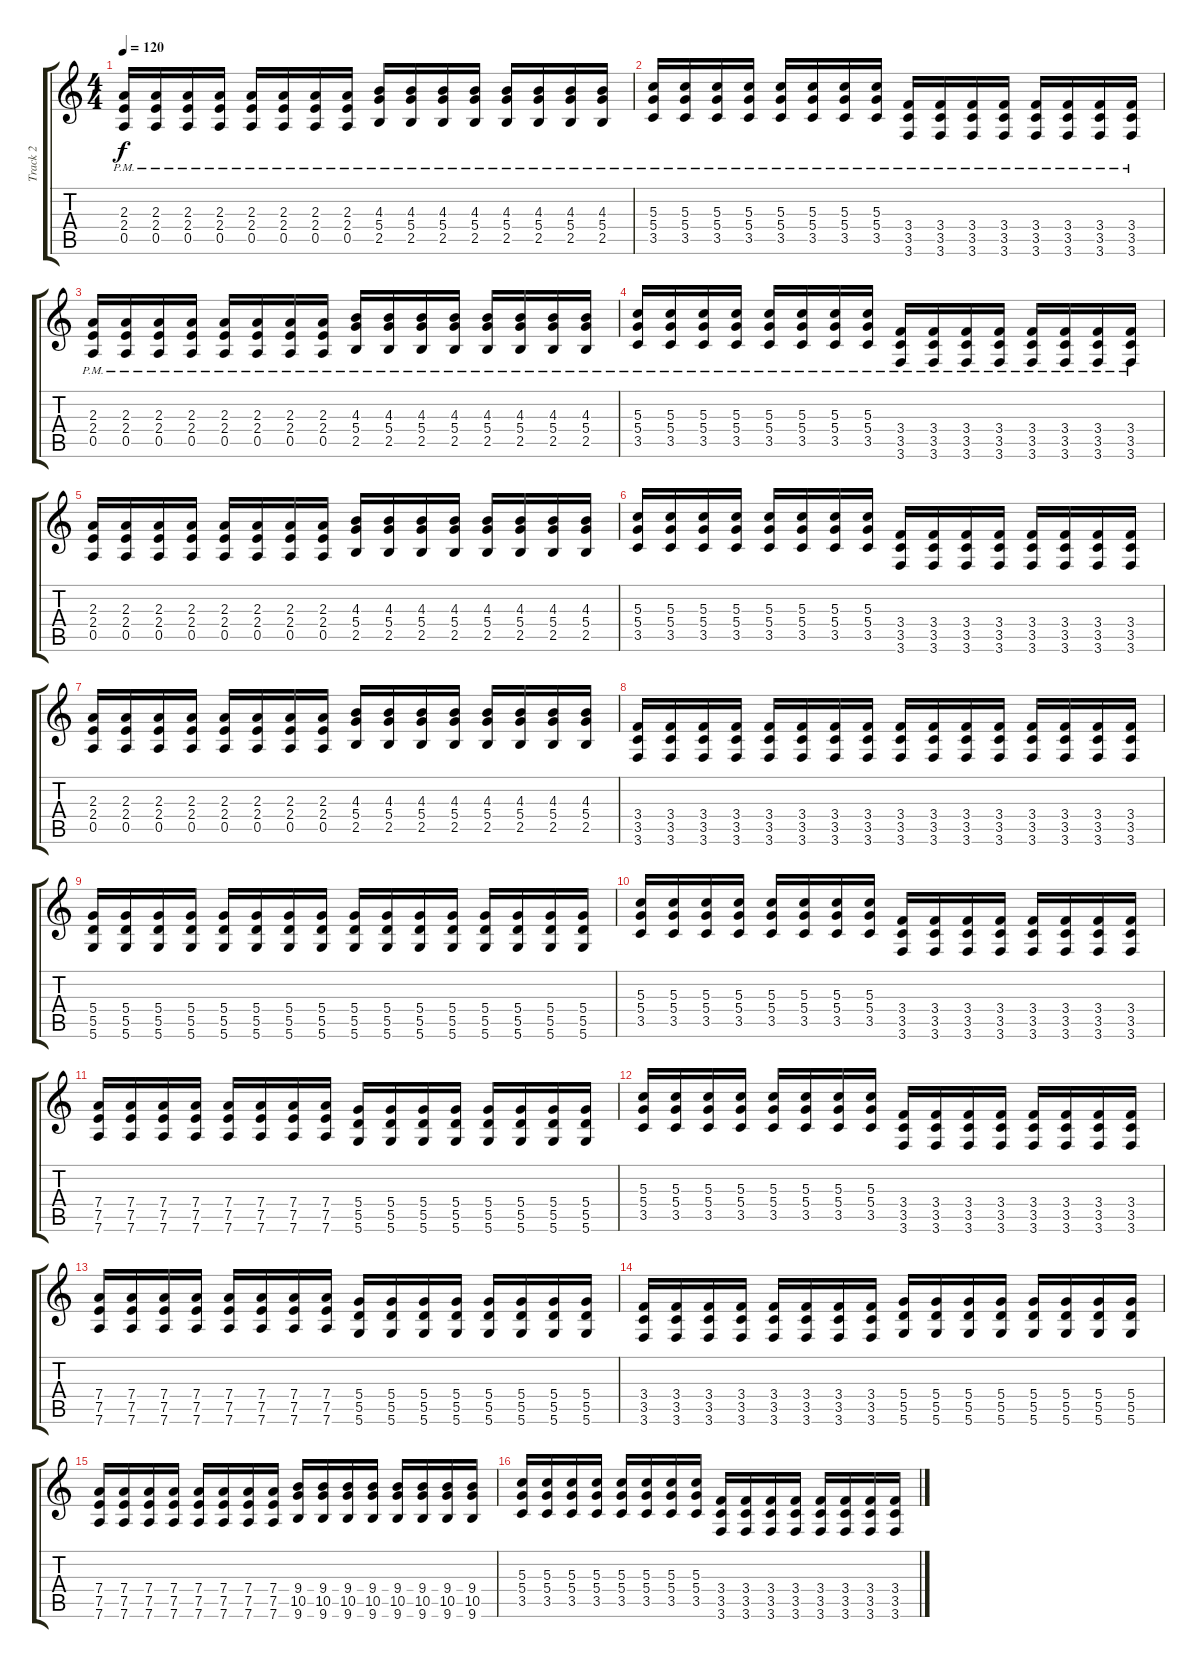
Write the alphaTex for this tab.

\track ("Track 2" "Track 2") {instrument distortionguitar}
\staff {score tabs}
\tuning (E4 B3 G3 D3 A2 D2) {hide}
\ts (4 4)
\tempo 120
\clef g2
\ks c
(2.3{pm} 2.4{pm} 0.5{pm}).16{dy f} (2.3{pm} 2.4{pm} 0.5{pm}).16 (2.3{pm} 2.4{pm} 0.5{pm}).16 (2.3{pm} 2.4{pm} 0.5{pm}).16 (2.3{pm} 2.4{pm} 0.5{pm}).16 (2.3{pm} 2.4{pm} 0.5{pm}).16 (2.3{pm} 2.4{pm} 0.5{pm}).16 (2.3{pm} 2.4{pm} 0.5{pm}).16 (4.3{pm} 5.4{pm} 2.5{pm}).16 (4.3{pm} 5.4{pm} 2.5{pm}).16 (4.3{pm} 5.4{pm} 2.5{pm}).16 (4.3{pm} 5.4{pm} 2.5{pm}).16 (4.3{pm} 5.4{pm} 2.5{pm}).16 (4.3{pm} 5.4{pm} 2.5{pm}).16 (4.3{pm} 5.4{pm} 2.5{pm}).16 (4.3{pm} 5.4{pm} 2.5{pm}).16 |
(5.3{pm} 5.4{pm} 3.5{pm}).16 (5.3{pm} 5.4{pm} 3.5{pm}).16 (5.3{pm} 5.4{pm} 3.5{pm}).16 (5.3{pm} 5.4{pm} 3.5{pm}).16 (5.3{pm} 5.4{pm} 3.5{pm}).16 (5.3{pm} 5.4{pm} 3.5{pm}).16 (5.3{pm} 5.4{pm} 3.5{pm}).16 (5.3{pm} 5.4{pm} 3.5{pm}).16 (3.4{pm} 3.5{pm} 3.6{pm}).16 (3.4{pm} 3.5{pm} 3.6{pm}).16 (3.4{pm} 3.5{pm} 3.6{pm}).16 (3.4{pm} 3.5{pm} 3.6{pm}).16 (3.4{pm} 3.5{pm} 3.6{pm}).16 (3.4{pm} 3.5{pm} 3.6{pm}).16 (3.4{pm} 3.5{pm} 3.6{pm}).16 (3.4{pm} 3.5{pm} 3.6{pm}).16 |
(2.3{pm} 2.4{pm} 0.5{pm}).16 (2.3{pm} 2.4{pm} 0.5{pm}).16 (2.3{pm} 2.4{pm} 0.5{pm}).16 (2.3{pm} 2.4{pm} 0.5{pm}).16 (2.3{pm} 2.4{pm} 0.5{pm}).16 (2.3{pm} 2.4{pm} 0.5{pm}).16 (2.3{pm} 2.4{pm} 0.5{pm}).16 (2.3{pm} 2.4{pm} 0.5{pm}).16 (4.3{pm} 5.4{pm} 2.5{pm}).16 (4.3{pm} 5.4{pm} 2.5{pm}).16 (4.3{pm} 5.4{pm} 2.5{pm}).16 (4.3{pm} 5.4{pm} 2.5{pm}).16 (4.3{pm} 5.4{pm} 2.5{pm}).16 (4.3{pm} 5.4{pm} 2.5{pm}).16 (4.3{pm} 5.4{pm} 2.5{pm}).16 (4.3{pm} 5.4{pm} 2.5{pm}).16 |
(5.3{pm} 5.4{pm} 3.5{pm}).16 (5.3{pm} 5.4{pm} 3.5{pm}).16 (5.3{pm} 5.4{pm} 3.5{pm}).16 (5.3{pm} 5.4{pm} 3.5{pm}).16 (5.3{pm} 5.4{pm} 3.5{pm}).16 (5.3{pm} 5.4{pm} 3.5{pm}).16 (5.3{pm} 5.4{pm} 3.5{pm}).16 (5.3{pm} 5.4{pm} 3.5{pm}).16 (3.4{pm} 3.5{pm} 3.6{pm}).16 (3.4{pm} 3.5{pm} 3.6{pm}).16 (3.4{pm} 3.5{pm} 3.6{pm}).16 (3.4{pm} 3.5{pm} 3.6{pm}).16 (3.4{pm} 3.5{pm} 3.6{pm}).16 (3.4{pm} 3.5{pm} 3.6{pm}).16 (3.4{pm} 3.5{pm} 3.6{pm}).16 (3.4{pm} 3.5{pm} 3.6{pm}).16 |
(2.3 2.4 0.5).16 (2.3 2.4 0.5).16 (2.3 2.4 0.5).16 (2.3 2.4 0.5).16 (2.3 2.4 0.5).16 (2.3 2.4 0.5).16 (2.3 2.4 0.5).16 (2.3 2.4 0.5).16 (4.3 5.4 2.5).16 (4.3 5.4 2.5).16 (4.3 5.4 2.5).16 (4.3 5.4 2.5).16 (4.3 5.4 2.5).16 (4.3 5.4 2.5).16 (4.3 5.4 2.5).16 (4.3 5.4 2.5).16 |
(5.3 5.4 3.5).16 (5.3 5.4 3.5).16 (5.3 5.4 3.5).16 (5.3 5.4 3.5).16 (5.3 5.4 3.5).16 (5.3 5.4 3.5).16 (5.3 5.4 3.5).16 (5.3 5.4 3.5).16 (3.4 3.5 3.6).16 (3.4 3.5 3.6).16 (3.4 3.5 3.6).16 (3.4 3.5 3.6).16 (3.4 3.5 3.6).16 (3.4 3.5 3.6).16 (3.4 3.5 3.6).16 (3.4 3.5 3.6).16 |
(2.3 2.4 0.5).16 (2.3 2.4 0.5).16 (2.3 2.4 0.5).16 (2.3 2.4 0.5).16 (2.3 2.4 0.5).16 (2.3 2.4 0.5).16 (2.3 2.4 0.5).16 (2.3 2.4 0.5).16 (4.3 5.4 2.5).16 (4.3 5.4 2.5).16 (4.3 5.4 2.5).16 (4.3 5.4 2.5).16 (4.3 5.4 2.5).16 (4.3 5.4 2.5).16 (4.3 5.4 2.5).16 (4.3 5.4 2.5).16 |
(3.4 3.5 3.6).16 (3.4 3.5 3.6).16 (3.4 3.5 3.6).16 (3.4 3.5 3.6).16 (3.4 3.5 3.6).16 (3.4 3.5 3.6).16 (3.4 3.5 3.6).16 (3.4 3.5 3.6).16 (3.4 3.5 3.6).16 (3.4 3.5 3.6).16 (3.4 3.5 3.6).16 (3.4 3.5 3.6).16 (3.4 3.5 3.6).16 (3.4 3.5 3.6).16 (3.4 3.5 3.6).16 (3.4 3.5 3.6).16 |
(5.4 5.5 5.6).16 (5.4 5.5 5.6).16 (5.4 5.5 5.6).16 (5.4 5.5 5.6).16 (5.4 5.5 5.6).16 (5.4 5.5 5.6).16 (5.4 5.5 5.6).16 (5.4 5.5 5.6).16 (5.4 5.5 5.6).16 (5.4 5.5 5.6).16 (5.4 5.5 5.6).16 (5.4 5.5 5.6).16 (5.4 5.5 5.6).16 (5.4 5.5 5.6).16 (5.4 5.5 5.6).16 (5.4 5.5 5.6).16 |
(5.3 5.4 3.5).16 (5.3 5.4 3.5).16 (5.3 5.4 3.5).16 (5.3 5.4 3.5).16 (5.3 5.4 3.5).16 (5.3 5.4 3.5).16 (5.3 5.4 3.5).16 (5.3 5.4 3.5).16 (3.4 3.5 3.6).16 (3.4 3.5 3.6).16 (3.4 3.5 3.6).16 (3.4 3.5 3.6).16 (3.4 3.5 3.6).16 (3.4 3.5 3.6).16 (3.4 3.5 3.6).16 (3.4 3.5 3.6).16 |
(7.4 7.5 7.6).16 (7.4 7.5 7.6).16 (7.4 7.5 7.6).16 (7.4 7.5 7.6).16 (7.4 7.5 7.6).16 (7.4 7.5 7.6).16 (7.4 7.5 7.6).16 (7.4 7.5 7.6).16 (5.4 5.5 5.6).16 (5.4 5.5 5.6).16 (5.4 5.5 5.6).16 (5.4 5.5 5.6).16 (5.4 5.5 5.6).16 (5.4 5.5 5.6).16 (5.4 5.5 5.6).16 (5.4 5.5 5.6).16 |
(5.3 5.4 3.5).16 (5.3 5.4 3.5).16 (5.3 5.4 3.5).16 (5.3 5.4 3.5).16 (5.3 5.4 3.5).16 (5.3 5.4 3.5).16 (5.3 5.4 3.5).16 (5.3 5.4 3.5).16 (3.4 3.5 3.6).16 (3.4 3.5 3.6).16 (3.4 3.5 3.6).16 (3.4 3.5 3.6).16 (3.4 3.5 3.6).16 (3.4 3.5 3.6).16 (3.4 3.5 3.6).16 (3.4 3.5 3.6).16 |
(7.4 7.5 7.6).16 (7.4 7.5 7.6).16 (7.4 7.5 7.6).16 (7.4 7.5 7.6).16 (7.4 7.5 7.6).16 (7.4 7.5 7.6).16 (7.4 7.5 7.6).16 (7.4 7.5 7.6).16 (5.4 5.5 5.6).16 (5.4 5.5 5.6).16 (5.4 5.5 5.6).16 (5.4 5.5 5.6).16 (5.4 5.5 5.6).16 (5.4 5.5 5.6).16 (5.4 5.5 5.6).16 (5.4 5.5 5.6).16 |
(3.4 3.5 3.6).16 (3.4 3.5 3.6).16 (3.4 3.5 3.6).16 (3.4 3.5 3.6).16 (3.4 3.5 3.6).16 (3.4 3.5 3.6).16 (3.4 3.5 3.6).16 (3.4 3.5 3.6).16 (5.4 5.5 5.6).16 (5.4 5.5 5.6).16 (5.4 5.5 5.6).16 (5.4 5.5 5.6).16 (5.4 5.5 5.6).16 (5.4 5.5 5.6).16 (5.4 5.5 5.6).16 (5.4 5.5 5.6).16 |
(7.4 7.5 7.6).16 (7.4 7.5 7.6).16 (7.4 7.5 7.6).16 (7.4 7.5 7.6).16 (7.4 7.5 7.6).16 (7.4 7.5 7.6).16 (7.4 7.5 7.6).16 (7.4 7.5 7.6).16 (9.4 10.5 9.6).16 (9.4 10.5 9.6).16 (9.4 10.5 9.6).16 (9.4 10.5 9.6).16 (9.4 10.5 9.6).16 (9.4 10.5 9.6).16 (9.4 10.5 9.6).16 (9.4 10.5 9.6).16 |
(5.3 5.4 3.5).16 (5.3 5.4 3.5).16 (5.3 5.4 3.5).16 (5.3 5.4 3.5).16 (5.3 5.4 3.5).16 (5.3 5.4 3.5).16 (5.3 5.4 3.5).16 (5.3 5.4 3.5).16 (3.4 3.5 3.6).16 (3.4 3.5 3.6).16 (3.4 3.5 3.6).16 (3.4 3.5 3.6).16 (3.4 3.5 3.6).16 (3.4 3.5 3.6).16 (3.4 3.5 3.6).16 (3.4 3.5 3.6).16
